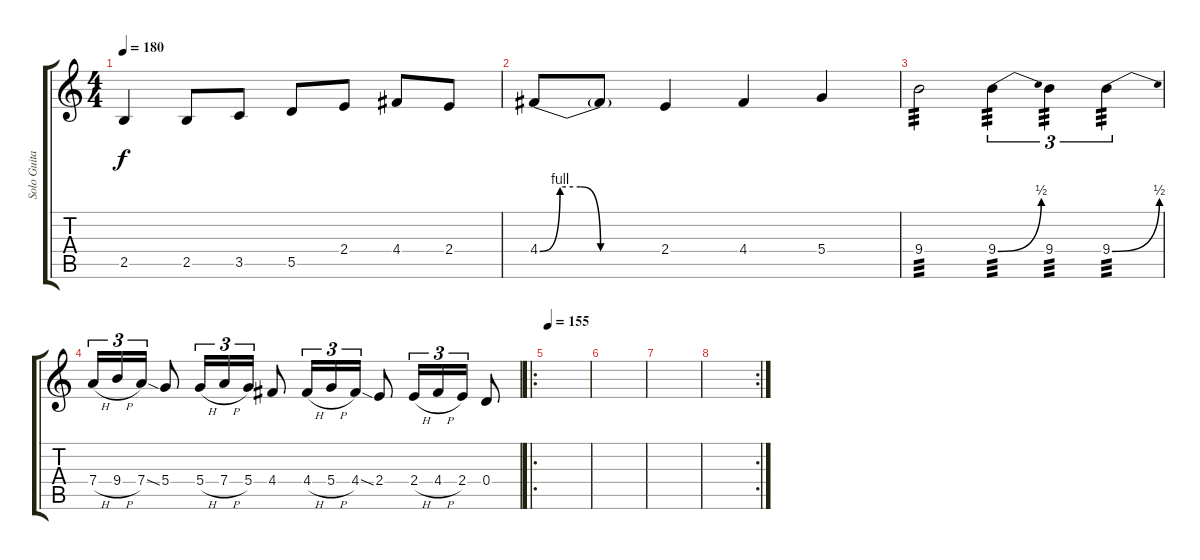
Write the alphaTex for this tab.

\track ("Solo Guitar" "Solo Guita") {instrument overdrivenguitar}
\staff {score tabs}
\tuning (E4 B3 G3 D3 A2 E2) {hide}
\ts (4 4)
\tempo 180
\clef g2
\ks c
2.5.4{dy f} 2.5.8 3.5.8 5.5.8 2.4.8 4.4.8 2.4.8 |
4.4{be (custom 0 0 10 4 20 4 30 0 60 0)}.8 4.4{t}.8 2.4.4 4.4.4 5.4.4 |
9.4.2{tp 3} 9.4{be (bend 0 0 60 2)}.4{tu (3 2) tp 3} 9.4.4{tu (3 2) tp 3} 9.4{be (bend 0 0 60 2)}.4{tu (3 2) tp 3} |
7.4{h}.16{tu (3 2)} 9.4{h}.16{tu (3 2)} 7.4{ss}.16{tu (3 2)} 5.4.8 5.4{h}.16{tu (3 2)} 7.4{h}.16{tu (3 2)} 5.4.16{tu (3 2)} 4.4.8 4.4{h}.16{tu (3 2)} 5.4{h}.16{tu (3 2)} 4.4{ss}.16{tu (3 2)} 2.4.8 2.4{h}.16{tu (3 2)} 4.4{h}.16{tu (3 2)} 2.4.16{tu (3 2)} 0.4.8 |
\ro
\tempo 155
|
|
|
\rc 2
